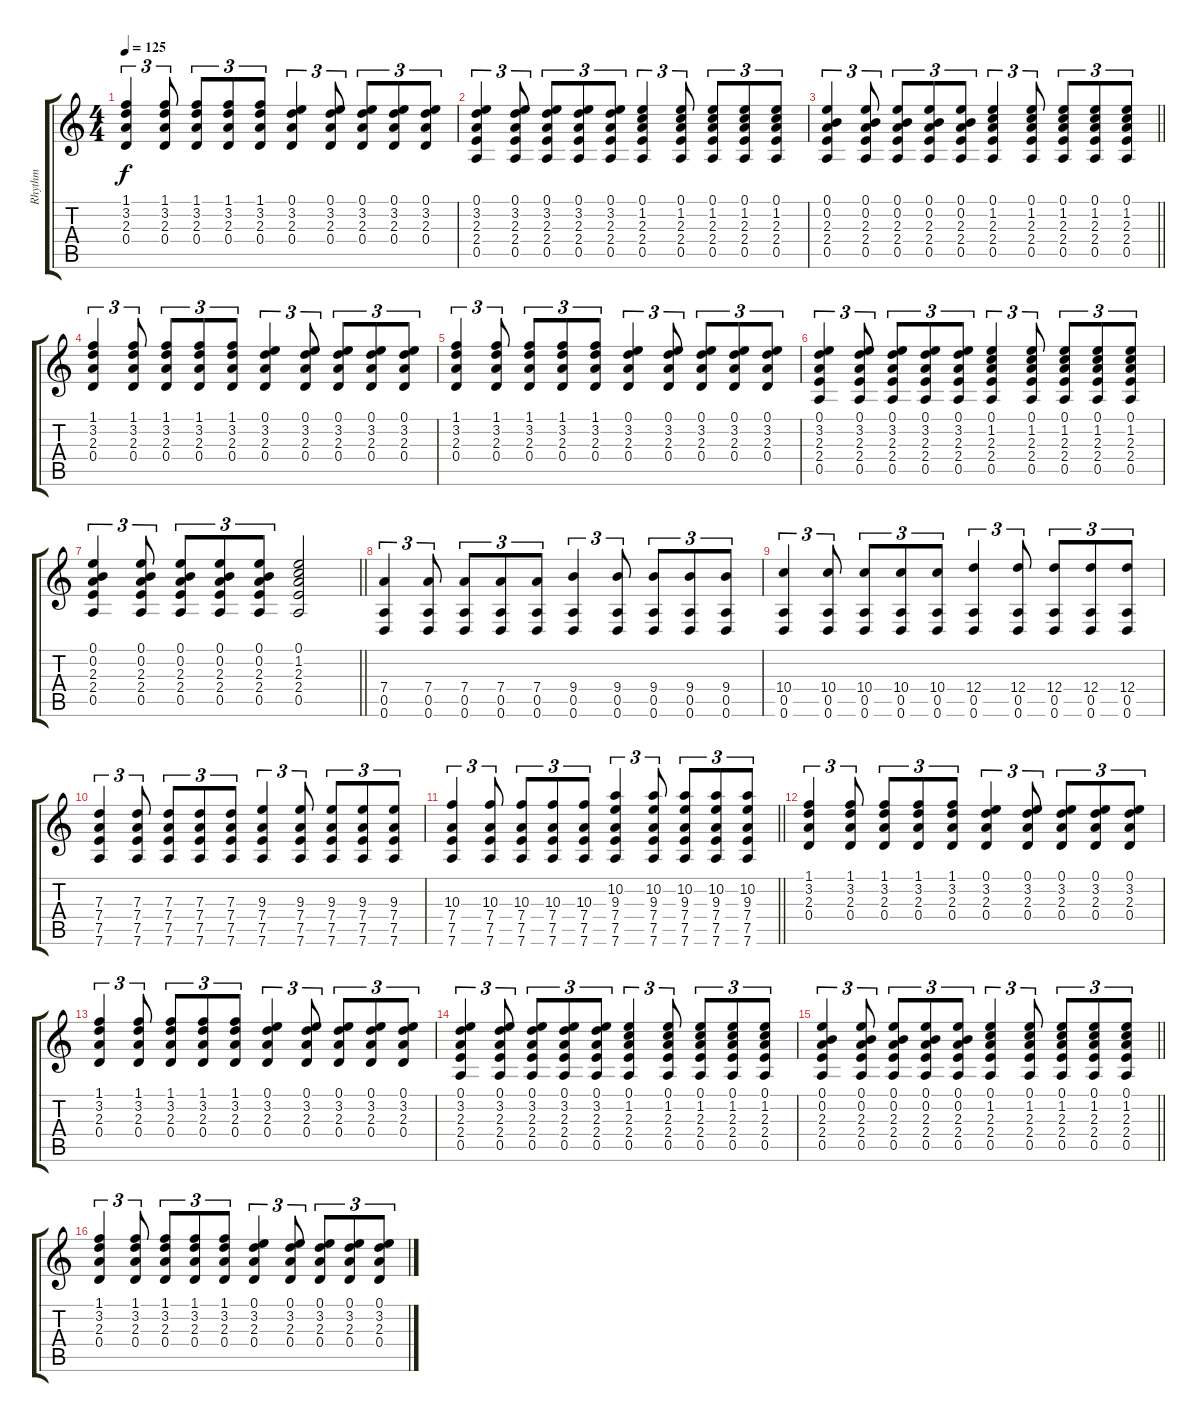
\track ("Rhythm" "Rhythm") {instrument distortionguitar}
\staff {score tabs}
\tuning (E4 B3 G3 D3 A2 D2) {hide}
\ts (4 4)
\tempo 125
\clef g2
\ks c
(1.1 3.2 2.3 0.4).4{tu (3 2) dy f} (1.1 3.2 2.3 0.4).8{tu (3 2)} (1.1 3.2 2.3 0.4).8{tu (3 2)} (1.1 3.2 2.3 0.4).8{tu (3 2)} (1.1 3.2 2.3 0.4).8{tu (3 2)} (0.1 3.2 2.3 0.4).4{tu (3 2)} (0.1 3.2 2.3 0.4).8{tu (3 2)} (0.1 3.2 2.3 0.4).8{tu (3 2)} (0.1 3.2 2.3 0.4).8{tu (3 2)} (0.1 3.2 2.3 0.4).8{tu (3 2)} |
(0.1 3.2 2.3 2.4 0.5).4{tu (3 2)} (0.1 3.2 2.3 2.4 0.5).8{tu (3 2)} (0.1 3.2 2.3 2.4 0.5).8{tu (3 2)} (0.1 3.2 2.3 2.4 0.5).8{tu (3 2)} (0.1 3.2 2.3 2.4 0.5).8{tu (3 2)} (0.1 1.2 2.3 2.4 0.5).4{tu (3 2)} (0.1 1.2 2.3 2.4 0.5).8{tu (3 2)} (0.1 1.2 2.3 2.4 0.5).8{tu (3 2)} (0.1 1.2 2.3 2.4 0.5).8{tu (3 2)} (0.1 1.2 2.3 2.4 0.5).8{tu (3 2)} |
\barLineRight lightlight
(0.1 0.2 2.3 2.4 0.5).4{tu (3 2)} (0.1 0.2 2.3 2.4 0.5).8{tu (3 2)} (0.1 0.2 2.3 2.4 0.5).8{tu (3 2)} (0.1 0.2 2.3 2.4 0.5).8{tu (3 2)} (0.1 0.2 2.3 2.4 0.5).8{tu (3 2)} (0.1 1.2 2.3 2.4 0.5).4{tu (3 2)} (0.1 1.2 2.3 2.4 0.5).8{tu (3 2)} (0.1 1.2 2.3 2.4 0.5).8{tu (3 2)} (0.1 1.2 2.3 2.4 0.5).8{tu (3 2)} (0.1 1.2 2.3 2.4 0.5).8{tu (3 2)} |
(1.1 3.2 2.3 0.4).4{tu (3 2)} (1.1 3.2 2.3 0.4).8{tu (3 2)} (1.1 3.2 2.3 0.4).8{tu (3 2)} (1.1 3.2 2.3 0.4).8{tu (3 2)} (1.1 3.2 2.3 0.4).8{tu (3 2)} (0.1 3.2 2.3 0.4).4{tu (3 2)} (0.1 3.2 2.3 0.4).8{tu (3 2)} (0.1 3.2 2.3 0.4).8{tu (3 2)} (0.1 3.2 2.3 0.4).8{tu (3 2)} (0.1 3.2 2.3 0.4).8{tu (3 2)} |
(1.1 3.2 2.3 0.4).4{tu (3 2)} (1.1 3.2 2.3 0.4).8{tu (3 2)} (1.1 3.2 2.3 0.4).8{tu (3 2)} (1.1 3.2 2.3 0.4).8{tu (3 2)} (1.1 3.2 2.3 0.4).8{tu (3 2)} (0.1 3.2 2.3 0.4).4{tu (3 2)} (0.1 3.2 2.3 0.4).8{tu (3 2)} (0.1 3.2 2.3 0.4).8{tu (3 2)} (0.1 3.2 2.3 0.4).8{tu (3 2)} (0.1 3.2 2.3 0.4).8{tu (3 2)} |
(0.1 3.2 2.3 2.4 0.5).4{tu (3 2)} (0.1 3.2 2.3 2.4 0.5).8{tu (3 2)} (0.1 3.2 2.3 2.4 0.5).8{tu (3 2)} (0.1 3.2 2.3 2.4 0.5).8{tu (3 2)} (0.1 3.2 2.3 2.4 0.5).8{tu (3 2)} (0.1 1.2 2.3 2.4 0.5).4{tu (3 2)} (0.1 1.2 2.3 2.4 0.5).8{tu (3 2)} (0.1 1.2 2.3 2.4 0.5).8{tu (3 2)} (0.1 1.2 2.3 2.4 0.5).8{tu (3 2)} (0.1 1.2 2.3 2.4 0.5).8{tu (3 2)} |
\barLineRight lightlight
(0.1 0.2 2.3 2.4 0.5).4{tu (3 2)} (0.1 0.2 2.3 2.4 0.5).8{tu (3 2)} (0.1 0.2 2.3 2.4 0.5).8{tu (3 2)} (0.1 0.2 2.3 2.4 0.5).8{tu (3 2)} (0.1 0.2 2.3 2.4 0.5).8{tu (3 2)} (0.1 1.2 2.3 2.4 0.5).2 |
(7.4 0.5 0.6).4{tu (3 2)} (7.4 0.5 0.6).8{tu (3 2)} (7.4 0.5 0.6).8{tu (3 2)} (7.4 0.5 0.6).8{tu (3 2)} (7.4 0.5 0.6).8{tu (3 2)} (9.4 0.5 0.6).4{tu (3 2)} (9.4 0.5 0.6).8{tu (3 2)} (9.4 0.5 0.6).8{tu (3 2)} (9.4 0.5 0.6).8{tu (3 2)} (9.4 0.5 0.6).8{tu (3 2)} |
(10.4 0.5 0.6).4{tu (3 2)} (10.4 0.5 0.6).8{tu (3 2)} (10.4 0.5 0.6).8{tu (3 2)} (10.4 0.5 0.6).8{tu (3 2)} (10.4 0.5 0.6).8{tu (3 2)} (12.4 0.5 0.6).4{tu (3 2)} (12.4 0.5 0.6).8{tu (3 2)} (12.4 0.5 0.6).8{tu (3 2)} (12.4 0.5 0.6).8{tu (3 2)} (12.4 0.5 0.6).8{tu (3 2)} |
(7.3 7.4 7.5 7.6).4{tu (3 2)} (7.3 7.4 7.5 7.6).8{tu (3 2)} (7.3 7.4 7.5 7.6).8{tu (3 2)} (7.3 7.4 7.5 7.6).8{tu (3 2)} (7.3 7.4 7.5 7.6).8{tu (3 2)} (9.3 7.4 7.5 7.6).4{tu (3 2)} (9.3 7.4 7.5 7.6).8{tu (3 2)} (9.3 7.4 7.5 7.6).8{tu (3 2)} (9.3 7.4 7.5 7.6).8{tu (3 2)} (9.3 7.4 7.5 7.6).8{tu (3 2)} |
\barLineRight lightlight
(10.3 7.4 7.5 7.6).4{tu (3 2)} (10.3 7.4 7.5 7.6).8{tu (3 2)} (10.3 7.4 7.5 7.6).8{tu (3 2)} (10.3 7.4 7.5 7.6).8{tu (3 2)} (10.3 7.4 7.5 7.6).8{tu (3 2)} (10.2 9.3 7.4 7.5 7.6).4{tu (3 2)} (10.2 9.3 7.4 7.5 7.6).8{tu (3 2)} (10.2 9.3 7.4 7.5 7.6).8{tu (3 2)} (10.2 9.3 7.4 7.5 7.6).8{tu (3 2)} (10.2 9.3 7.4 7.5 7.6).8{tu (3 2)} |
\section ("" "")
(1.1 3.2 2.3 0.4).4{tu (3 2)} (1.1 3.2 2.3 0.4).8{tu (3 2)} (1.1 3.2 2.3 0.4).8{tu (3 2)} (1.1 3.2 2.3 0.4).8{tu (3 2)} (1.1 3.2 2.3 0.4).8{tu (3 2)} (0.1 3.2 2.3 0.4).4{tu (3 2)} (0.1 3.2 2.3 0.4).8{tu (3 2)} (0.1 3.2 2.3 0.4).8{tu (3 2)} (0.1 3.2 2.3 0.4).8{tu (3 2)} (0.1 3.2 2.3 0.4).8{tu (3 2)} |
(1.1 3.2 2.3 0.4).4{tu (3 2)} (1.1 3.2 2.3 0.4).8{tu (3 2)} (1.1 3.2 2.3 0.4).8{tu (3 2)} (1.1 3.2 2.3 0.4).8{tu (3 2)} (1.1 3.2 2.3 0.4).8{tu (3 2)} (0.1 3.2 2.3 0.4).4{tu (3 2)} (0.1 3.2 2.3 0.4).8{tu (3 2)} (0.1 3.2 2.3 0.4).8{tu (3 2)} (0.1 3.2 2.3 0.4).8{tu (3 2)} (0.1 3.2 2.3 0.4).8{tu (3 2)} |
(0.1 3.2 2.3 2.4 0.5).4{tu (3 2)} (0.1 3.2 2.3 2.4 0.5).8{tu (3 2)} (0.1 3.2 2.3 2.4 0.5).8{tu (3 2)} (0.1 3.2 2.3 2.4 0.5).8{tu (3 2)} (0.1 3.2 2.3 2.4 0.5).8{tu (3 2)} (0.1 1.2 2.3 2.4 0.5).4{tu (3 2)} (0.1 1.2 2.3 2.4 0.5).8{tu (3 2)} (0.1 1.2 2.3 2.4 0.5).8{tu (3 2)} (0.1 1.2 2.3 2.4 0.5).8{tu (3 2)} (0.1 1.2 2.3 2.4 0.5).8{tu (3 2)} |
\barLineRight lightlight
(0.1 0.2 2.3 2.4 0.5).4{tu (3 2)} (0.1 0.2 2.3 2.4 0.5).8{tu (3 2)} (0.1 0.2 2.3 2.4 0.5).8{tu (3 2)} (0.1 0.2 2.3 2.4 0.5).8{tu (3 2)} (0.1 0.2 2.3 2.4 0.5).8{tu (3 2)} (0.1 1.2 2.3 2.4 0.5).4{tu (3 2)} (0.1 1.2 2.3 2.4 0.5).8{tu (3 2)} (0.1 1.2 2.3 2.4 0.5).8{tu (3 2)} (0.1 1.2 2.3 2.4 0.5).8{tu (3 2)} (0.1 1.2 2.3 2.4 0.5).8{tu (3 2)} |
(1.1 3.2 2.3 0.4).4{tu (3 2)} (1.1 3.2 2.3 0.4).8{tu (3 2)} (1.1 3.2 2.3 0.4).8{tu (3 2)} (1.1 3.2 2.3 0.4).8{tu (3 2)} (1.1 3.2 2.3 0.4).8{tu (3 2)} (0.1 3.2 2.3 0.4).4{tu (3 2)} (0.1 3.2 2.3 0.4).8{tu (3 2)} (0.1 3.2 2.3 0.4).8{tu (3 2)} (0.1 3.2 2.3 0.4).8{tu (3 2)} (0.1 3.2 2.3 0.4).8{tu (3 2)}
